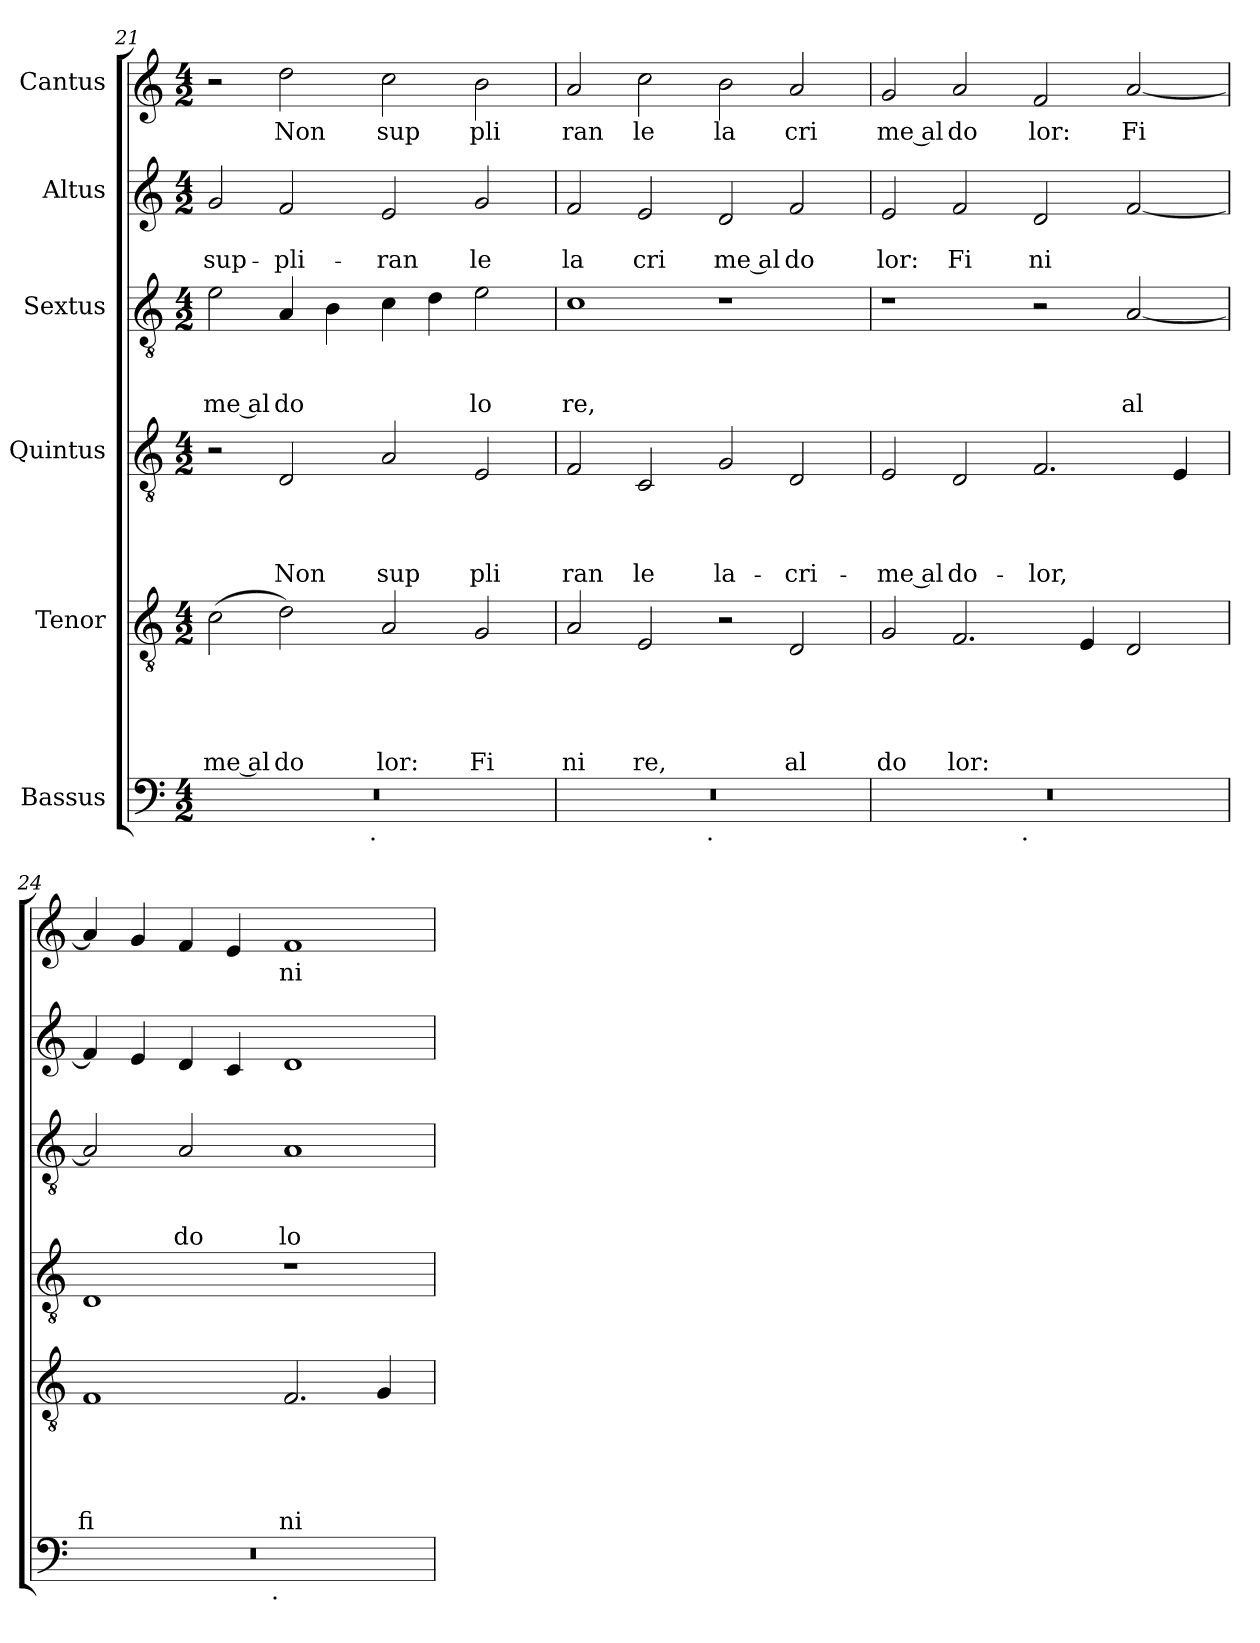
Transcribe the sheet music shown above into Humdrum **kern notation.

**kern	**kern	**text	**text	**text	**text	**text	**kern	**text	**text	**text	**text	**kern	**text	**text	**text	**kern	**text	**text	**kern	**text
*part6	*part5	*part5	*part5	*part5	*part5	*part5	*part4	*part4	*part4	*part4	*part4	*part3	*part3	*part3	*part3	*part2	*part2	*part2	*part1	*part1
*staff6	*staff5	*staff5	*staff5	*staff5	*staff5	*staff5	*staff4	*staff4	*staff4	*staff4	*staff4	*staff3	*staff3	*staff3	*staff3	*staff2	*staff2	*staff2	*staff1	*staff1
*I"Bassus	*I"Tenor	*	*	*	*	*	*I"Quintus	*	*	*	*	*I"Sextus	*	*	*	*I"Altus	*	*	*I"Cantus	*
*clefF4	*clefGv2	*	*	*	*	*	*clefGv2	*	*	*	*	*clefGv2	*	*	*	*clefG2	*	*	*clefG2	*
*k[]	*k[]	*	*	*	*	*	*k[]	*	*	*	*	*k[]	*	*	*	*k[]	*	*	*k[]	*
*C:	*C:	*	*	*	*	*	*C:	*	*	*	*	*C:	*	*	*	*C:	*	*	*C:	*
*M4/2	*M4/2	*	*	*	*	*	*M4/2	*	*	*	*	*M4/2	*	*	*	*M4/2	*	*	*M4/2	*
=21	=21	=21	=21	=21	=21	=21	=21	=21	=21	=21	=21	=21	=21	=21	=21	=21	=21	=21	=21	=21
!	!	!	!	!	!	!LO:LY:b:rj	!	!	!	!	!	!	!	!	!LO:LY:b:rj	!	!	!LO:LY:b	!	!
*^	*	*	*	*	*	*	*	*	*	*	*	*	*	*	*	*	*	*	*	*
0r	2ryy	(<2c\	.	.	.	.	me al	2r	.	.	.	.	2e\	.	.	me al	2g/	.	sup-	2r	.
!	!	!	!	!	!	!	!LO:LY:b	!	!	!	!	!LO:LY:b	!	!	!	!LO:LY:b	!	!	!LO:LY:b	!	!LO:LY:b
.	4...ryy	2d\)	.	.	.	.	do	2D/	.	.	.	Non	4A/	.	.	do	2f/	.	-pli-	2dd\	Non
.	.	.	.	.	.	.	.	.	.	.	.	.	4B\	.	.	.	.	.	.	.	.
!	!LO:TX:b:t=.	!	!	!	!	!	!	!	!	!	!	!	!	!	!	!	!	!	!	!	!
.	1ryy	.	.	.	.	.	.	.	.	.	.	.	.	.	.	.	.	.	.	.	.
!	!	!	!	!	!	!	!LO:LY:b	!	!	!	!	!LO:LY:b	!	!	!	!	!	!	!LO:LY:b	!	!LO:LY:b
.	.	2A/	.	.	.	.	lor:	2A/	.	.	.	sup	4c\	.	.	.	2e/	.	-ran	2cc\	sup
.	.	.	.	.	.	.	.	.	.	.	.	.	4d\	.	.	.	.	.	.	.	.
!	!	!	!	!	!	!	!LO:LY:b	!	!	!	!	!LO:LY:b	!	!	!	!LO:LY:b	!	!	!LO:LY:b	!	!LO:LY:b
.	.	2G/	.	.	.	.	Fi	2E/	.	.	.	pli	2e\	.	.	lo	2g/	.	le	2b\	pli
.	32ryy	.	.	.	.	.	.	.	.	.	.	.	.	.	.	.	.	.	.	.	.
!!LO:LB:g=z
=22	=22	=22	=22	=22	=22	=22	=22	=22	=22	=22	=22	=22	=22	=22	=22	=22	=22	=22	=22	=22	=22
!	!	!	!	!	!	!	!LO:LY:b	!	!	!	!	!LO:LY:b	!	!	!	!LO:LY:b	!	!	!LO:LY:b	!	!LO:LY:b
0r	2ryy	2A/	.	.	.	.	ni	2F/	.	.	.	ran	1c	.	.	re,	2f/	.	la	2a/	ran
!	!	!	!	!	!	!	!LO:LY:b	!	!	!	!	!LO:LY:b	!	!	!	!	!	!	!LO:LY:b	!	!LO:LY:b
.	4...ryy	2E/	.	.	.	.	re,	2C/	.	.	.	le	.	.	.	.	2e/	.	cri	2cc\	le
!	!LO:TX:b:t=.	!	!	!	!	!	!	!	!	!	!	!	!	!	!	!	!	!	!	!	!
.	1ryy	.	.	.	.	.	.	.	.	.	.	.	.	.	.	.	.	.	.	.	.
!	!	!	!	!	!	!	!	!	!	!	!	!LO:LY:b	!	!	!	!	!	!	!LO:LY:b:rj	!	!LO:LY:b
.	.	2r	.	.	.	.	.	2G/	.	.	.	la-	1r	.	.	.	2d/	.	me al	2b\	la
!	!	!	!	!	!	!	!LO:LY:b	!	!	!	!	!LO:LY:b	!	!	!	!	!	!	!LO:LY:b	!	!LO:LY:b
.	.	2D/	.	.	.	.	al	2D/	.	.	.	-cri-	.	.	.	.	2f/	.	do	2a/	cri
.	32ryy	.	.	.	.	.	.	.	.	.	.	.	.	.	.	.	.	.	.	.	.
=23	=23	=23	=23	=23	=23	=23	=23	=23	=23	=23	=23	=23	=23	=23	=23	=23	=23	=23	=23	=23	=23
!	!	!	!	!	!	!	!LO:LY:b	!	!	!	!	!LO:LY:b:rj	!	!	!	!	!	!	!LO:LY:b	!	!LO:LY:b:rj
0r	2ryy	2G/	.	.	.	.	do	2E/	.	.	.	-me al	1r	.	.	.	2e/	.	lor:	2g/	me al
!	!	!	!	!	!	!	!LO:LY:b	!	!	!	!	!LO:LY:b	!	!	!	!	!	!	!LO:LY:b	!	!LO:LY:b
.	4...ryy	2.F/	.	.	.	.	lor:	2D/	.	.	.	do-	.	.	.	.	2f/	.	Fi	2a/	do
!	!LO:TX:b:t=.	!	!	!	!	!	!	!	!	!	!	!	!	!	!	!	!	!	!	!	!
.	1ryy	.	.	.	.	.	.	.	.	.	.	.	.	.	.	.	.	.	.	.	.
!	!	!	!	!	!	!	!	!	!	!	!	!LO:LY:b	!	!	!	!	!	!	!LO:LY:b	!	!LO:LY:b
.	.	.	.	.	.	.	.	2.F/	.	.	.	-lor,	2r	.	.	.	2d/	.	ni	2f/	lor:
.	.	4E/	.	.	.	.	.	.	.	.	.	.	.	.	.	.	.	.	.	.	.
!	!	!	!	!	!	!	!	!	!	!	!	!	!	!	!	!LO:LY:b	!	!	!	!	!LO:LY:b
.	.	2D/	.	.	.	.	.	.	.	.	.	.	[<2A/	.	.	al	[<2f/	.	.	[<2a/	Fi
.	.	.	.	.	.	.	.	4E/	.	.	.	.	.	.	.	.	.	.	.	.	.
.	32ryy	.	.	.	.	.	.	.	.	.	.	.	.	.	.	.	.	.	.	.	.
=24	=24	=24	=24	=24	=24	=24	=24	=24	=24	=24	=24	=24	=24	=24	=24	=24	=24	=24	=24	=24	=24
!	!	!	!	!	!	!	!LO:LY:b	!	!	!	!	!	!	!	!	!	!	!	!	!	!
0r	2ryy	1F	.	.	.	.	fi	1D	.	.	.	.	2A/]	.	.	.	4f/]	.	.	4a/]	.
.	.	.	.	.	.	.	.	.	.	.	.	.	.	.	.	.	4e/	.	.	4g/	.
!	!	!	!	!	!	!	!	!	!	!	!	!	!	!	!	!LO:LY:b	!	!	!	!	!
.	4...ryy	.	.	.	.	.	.	.	.	.	.	.	2A/	.	.	do	4d/	.	.	4f/	.
.	.	.	.	.	.	.	.	.	.	.	.	.	.	.	.	.	4c/	.	.	4e/	.
!	!LO:TX:b:t=.	!	!	!	!	!	!	!	!	!	!	!	!	!	!	!	!	!	!	!	!
.	1ryy	.	.	.	.	.	.	.	.	.	.	.	.	.	.	.	.	.	.	.	.
!	!	!	!	!	!	!	!LO:LY:b	!	!	!	!	!	!	!	!	!LO:LY:b	!	!	!	!	!LO:LY:b
.	.	2.F/	.	.	.	.	ni	1r	.	.	.	.	1A	.	.	lo	1d	.	.	1f	ni
.	.	4G/	.	.	.	.	.	.	.	.	.	.	.	.	.	.	.	.	.	.	.
.	32ryy	.	.	.	.	.	.	.	.	.	.	.	.	.	.	.	.	.	.	.	.
*v	*v	*	*	*	*	*	*	*	*	*	*	*	*	*	*	*	*	*	*	*	*
=	=	=	=	=	=	=	=	=	=	=	=	=	=	=	=	=	=	=	=	=
*-	*-	*-	*-	*-	*-	*-	*-	*-	*-	*-	*-	*-	*-	*-	*-	*-	*-	*-	*-	*-
